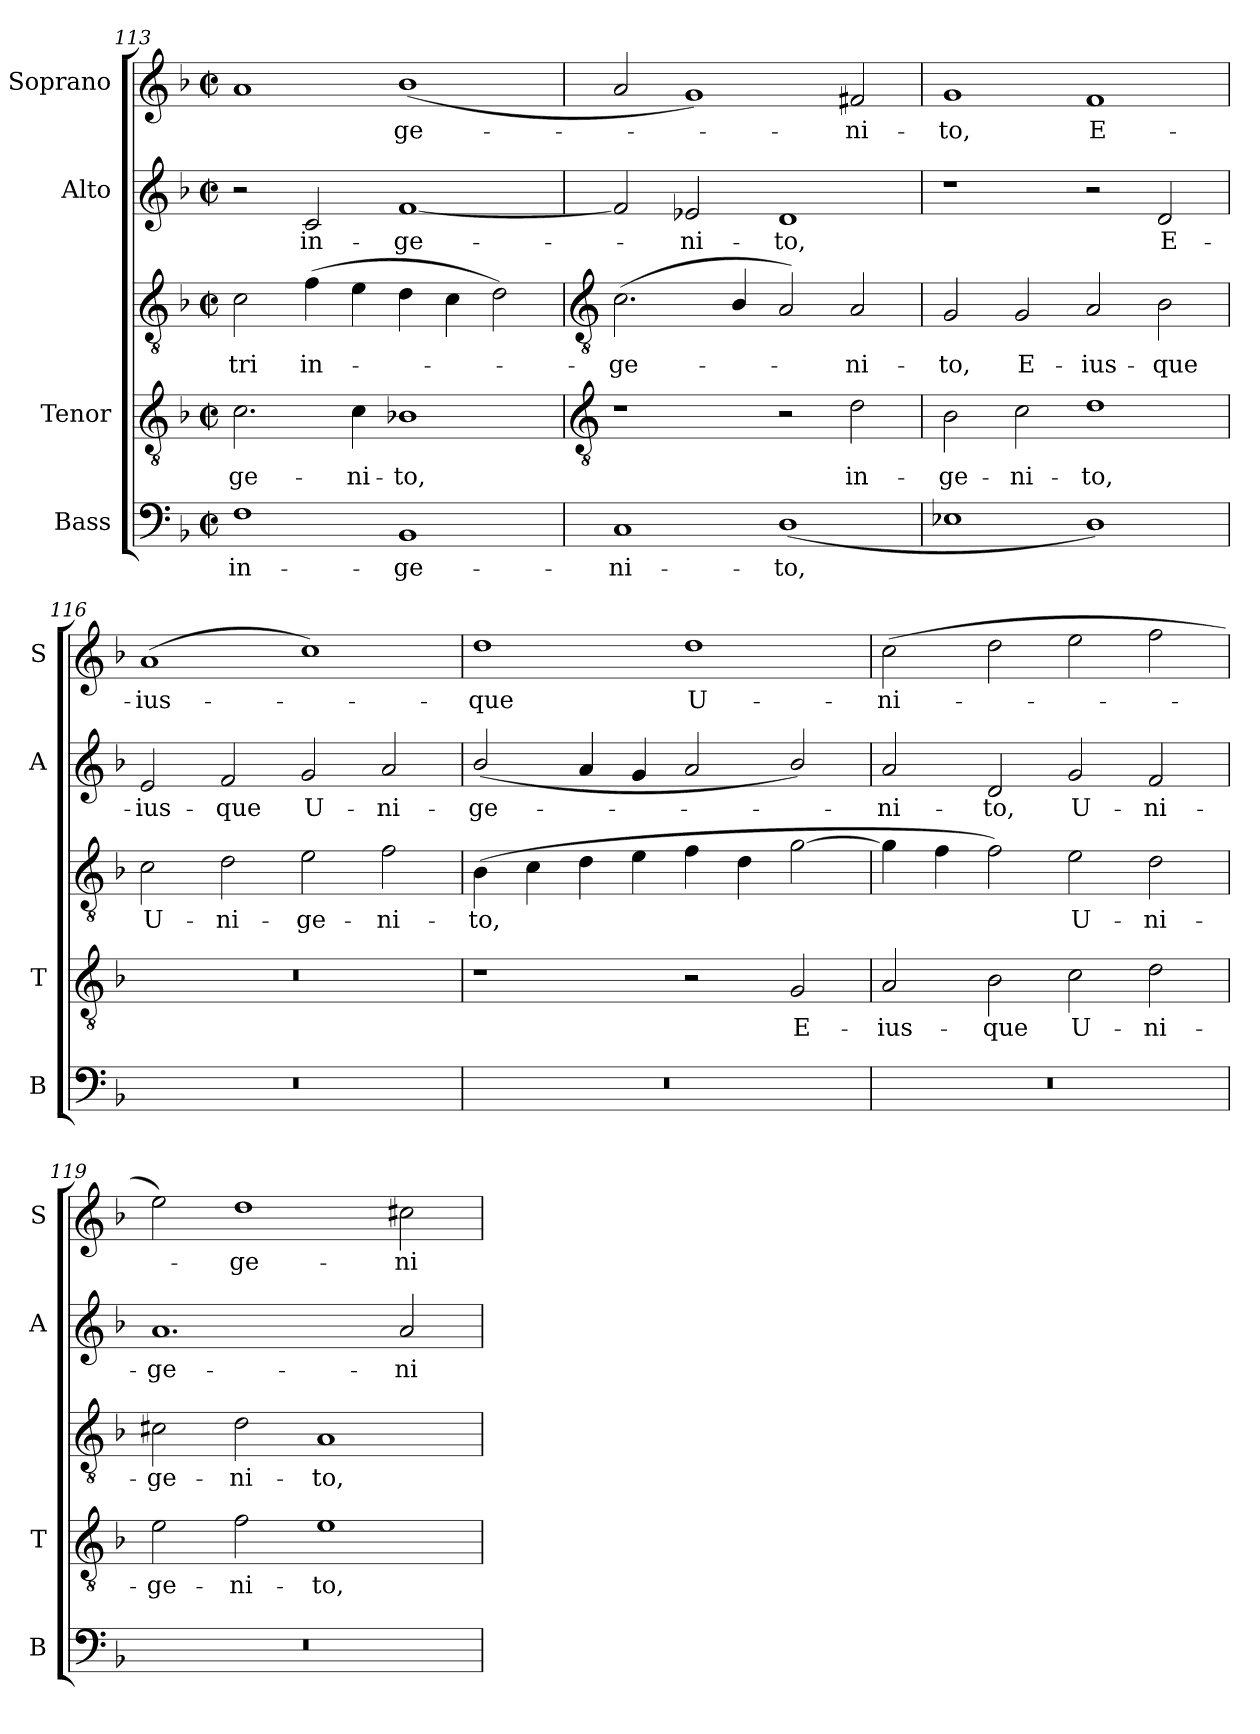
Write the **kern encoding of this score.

**kern	**text	**kern	**text	**kern	**text	**kern	**text	**kern	**text
*part4	*part4	*part3	*part3	*part3	*part3	*part2	*part2	*part1	*part1
*staff5	*staff5	*staff4	*staff4	*staff3	*staff3	*staff2	*staff2	*staff1	*staff1
*I"Bass	*	*I"Tenor	*	*	*	*I"Alto	*	*I"Soprano	*
*I'B	*	*I'T	*	*	*	*I'A	*	*I'S	*
*clefF4	*	*clefGv2	*	*clefGv2	*	*clefG2	*	*clefG2	*
*k[b-]	*	*k[b-]	*	*k[b-]	*	*k[b-]	*	*k[b-]	*
*F:	*	*F:	*	*F:	*	*F:	*	*F:	*
*M4/2	*	*M4/2	*	*M4/2	*	*M4/2	*	*M4/2	*
*met(c|)	*	*met(c|)	*	*met(c|)	*	*met(c|)	*	*met(c|)	*
=113	=113	=113	=113	=113	=113	=113	=113	=113	=113
!	!LO:LY:b	!	!LO:LY:b	!	!LO:LY:b	!	!	!	!
1F	in-	2.c	ge-	2c	-tri	2r	.	1a	.
!	!	!	!	!	!LO:LY:b	!	!LO:LY:b	!	!
.	.	.	.	(>4f	in-	2c	in-	.	.
!	!	!	!LO:LY:b	!	!	!	!	!	!
.	.	4c	-ni-	4e	.	.	.	.	.
!	!LO:LY:b	!	!LO:LY:b	!	!	!	!LO:LY:b	!	!LO:LY:b
1BB-	-ge-	1B-X	-to,	4d	.	[1f	-ge-	(<1b-/	ge-
.	.	.	.	4c	.	.	.	.	.
.	.	.	.	2d)	.	.	.	.	.
!!LO:LB:g=z
=114	=114	=114	=114	=114	=114	=114	=114	=114	=114
*	*	*clefGv2	*	*clefGv2	*	*	*	*	*
!	!LO:LY:b	!	!	!	!LO:LY:b	!	!	!	!
1C	-ni-	1r	.	(<2.c	ge-	2f]	.	2a	.
!	!	!	!	!	!	!	!LO:LY:b	!	!
.	.	.	.	.	.	2e-X	ni-	1g)	.
.	.	.	.	4B-/	.	.	.	.	.
!	!LO:LY:b	!	!	!	!	!	!LO:LY:b	!	!
(<1D/	-to,	2r	.	2A)	.	1d	-to,	.	.
!	!	!	!LO:LY:b	!	!LO:LY:b	!	!	!	!LO:LY:b
.	.	2d	-in-	2A	ni-	.	.	2f#	ni-
=115	=115	=115	=115	=115	=115	=115	=115	=115	=115
!	!	!	!LO:LY:b	!	!LO:LY:b	!	!	!	!LO:LY:b
1E-/	.	2B-	ge-	2G	-to,	1r	.	1g	-to,
!	!	!	!LO:LY:b	!	!LO:LY:b	!	!	!	!
.	.	2c	-ni-	2G	E-	.	.	.	.
!	!	!	!LO:LY:b	!	!LO:LY:b	!	!	!	!LO:LY:b
1D/)	.	1d	-to,	2A	-ius-	2r	.	1f	E-
!	!	!	!	!	!LO:LY:b	!	!LO:LY:b	!	!
.	.	.	.	2B-	-que	2d	E-	.	.
=116	=116	=116	=116	=116	=116	=116	=116	=116	=116
!	!	!	!	!	!LO:LY:b	!	!LO:LY:b	!	!LO:LY:b
0r	.	0r	.	2c	U-	2e	-ius-	(<1a	-ius-
!	!	!	!	!	!LO:LY:b	!	!LO:LY:b	!	!
.	.	.	.	2d	-ni-	2f	-que	.	.
!	!	!	!	!	!LO:LY:b	!	!LO:LY:b	!	!
.	.	.	.	2e	-ge-	2g	U-	1cc)	.
!	!	!	!	!	!LO:LY:b	!	!LO:LY:b	!	!
.	.	.	.	2f	-ni-	2a	-ni-	.	.
=117	=117	=117	=117	=117	=117	=117	=117	=117	=117
!	!	!	!	!	!LO:LY:b	!	!LO:LY:b	!	!LO:LY:b
0r	.	1r	.	(>4B-	-to,	(<2b-/	-ge-	1dd	que
.	.	.	.	4c	.	.	.	.	.
.	.	.	.	4d	.	4a	.	.	.
.	.	.	.	4e	.	4g	.	.	.
!	!	!	!	!	!	!	!	!	!LO:LY:b
.	.	2r	.	4f	.	2a	.	1dd	U-
.	.	.	.	4d	.	.	.	.	.
!	!	!	!LO:LY:b	!	!	!	!	!	!
.	.	2G	E-	[2g	.	2b-/)	.	.	.
=118	=118	=118	=118	=118	=118	=118	=118	=118	=118
!	!	!	!LO:LY:b	!	!	!	!LO:LY:b	!	!LO:LY:b
0r	.	2A	-ius-	4g]	.	2a	ni-	(>2cc	-ni-
.	.	.	.	4f	.	.	.	.	.
!	!	!	!LO:LY:b	!	!	!	!LO:LY:b	!	!
.	.	2B-	-que	2f)	.	2d	-to,	2dd	.
!	!	!	!LO:LY:b	!	!LO:LY:b	!	!LO:LY:b	!	!
.	.	2c	U-	2e	-U-	2g	U-	2ee	.
!	!	!	!LO:LY:b	!	!LO:LY:b	!	!LO:LY:b	!	!
.	.	2d	-ni-	2d	-ni-	2f	-ni-	2ff	.
=119	=119	=119	=119	=119	=119	=119	=119	=119	=119
!	!	!	!LO:LY:b	!	!LO:LY:b	!	!LO:LY:b	!	!
0r	.	2e	ge-	2c#X	-ge-	1.a	-ge-	2ee)	.
!	!	!	!LO:LY:b	!	!LO:LY:b	!	!	!	!LO:LY:b
.	.	2f	-ni-	2d	-ni-	.	.	1dd	ge-
!	!	!	!LO:LY:b	!	!LO:LY:b	!	!	!	!
.	.	1e	-to,	1A	-to,	.	.	.	.
!	!	!	!	!	!	!	!LO:LY:b	!	!LO:LY:b
.	.	.	.	.	.	2a	-ni-	2cc#	-ni-
=	=	=	=	=	=	=	=	=	=
*-	*-	*-	*-	*-	*-	*-	*-	*-	*-
